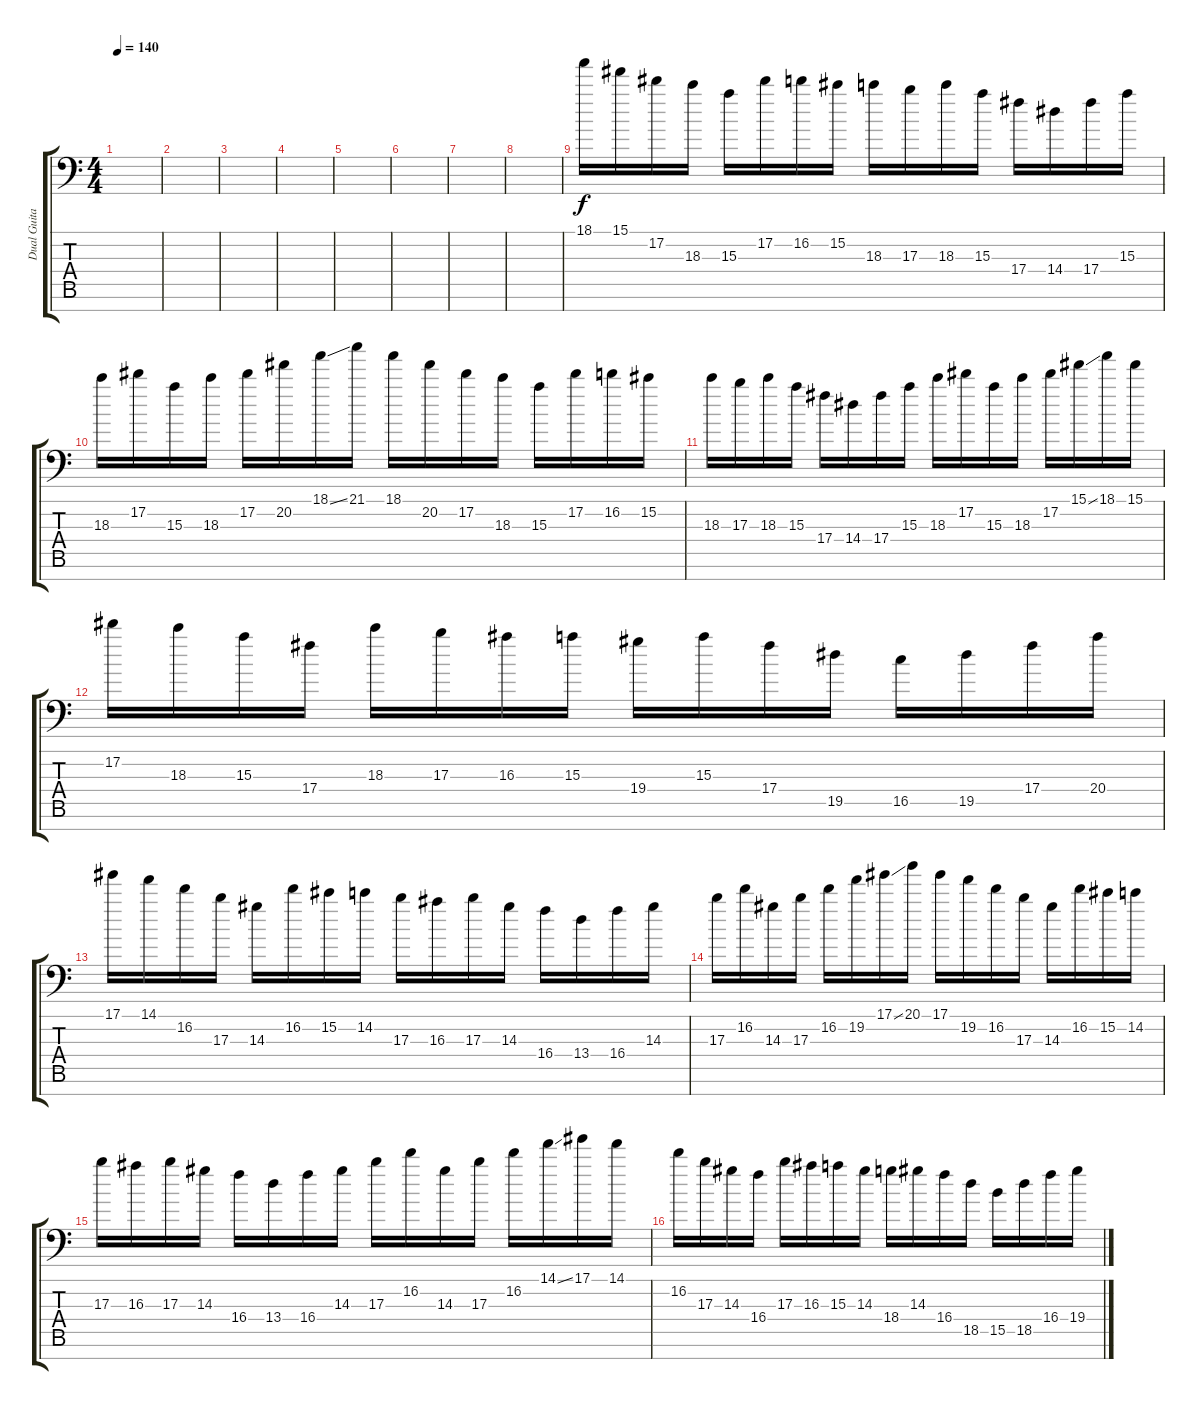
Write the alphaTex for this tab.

\track ("Dual Guitar" "Dual Guita") {instrument overdrivenguitar}
\staff {score tabs}
\tuning (Eb4 Bb3 Gb3 Db3 Ab2 Eb2 Bb1) {hide}
\ts (4 4)
\tempo 140
\clef f4
\ks c
|
|
|
|
|
|
|
|
18.1.16 15.1.16 17.2.16 18.3.16 15.3.16 17.2.16 16.2.16 15.2.16 18.3.16 17.3.16 18.3.16 15.3.16 17.4.16 14.4.16 17.4.16 15.3.16 |
18.3.16 17.2.16 15.3.16 18.3.16 17.2.16 20.2.16 18.1{ss}.16 21.1.16 18.1.16 20.2.16 17.2.16 18.3.16 15.3.16 17.2.16 16.2.16 15.2.16 |
18.3.16 17.3.16 18.3.16 15.3.16 17.4.16 14.4.16 17.4.16 15.3.16 18.3.16 17.2.16 15.3.16 18.3.16 17.2.16 15.1{ss}.16 18.1.16 15.1.16 |
17.2.16 18.3.16 15.3.16 17.4.16 18.3.16 17.3.16 16.3.16 15.3.16 19.4.16 15.3.16 17.4.16 19.5.16 16.5.16 19.5.16 17.4.16 20.4.16 |
17.1.16 14.1.16 16.2.16 17.3.16 14.3.16 16.2.16 15.2.16 14.2.16 17.3.16 16.3.16 17.3.16 14.3.16 16.4.16 13.4.16 16.4.16 14.3.16 |
17.3.16 16.2.16 14.3.16 17.3.16 16.2.16 19.2.16 17.1{ss}.16 20.1.16 17.1.16 19.2.16 16.2.16 17.3.16 14.3.16 16.2.16 15.2.16 14.2.16 |
17.3.16 16.3.16 17.3.16 14.3.16 16.4.16 13.4.16 16.4.16 14.3.16 17.3.16 16.2.16 14.3.16 17.3.16 16.2.16 14.1{ss}.16 17.1.16 14.1.16 |
16.2.16 17.3.16 14.3.16 16.4.16 17.3.16 16.3.16 15.3.16 14.3.16 18.4.16 14.3.16 16.4.16 18.5.16 15.5.16 18.5.16 16.4.16 19.4.16
